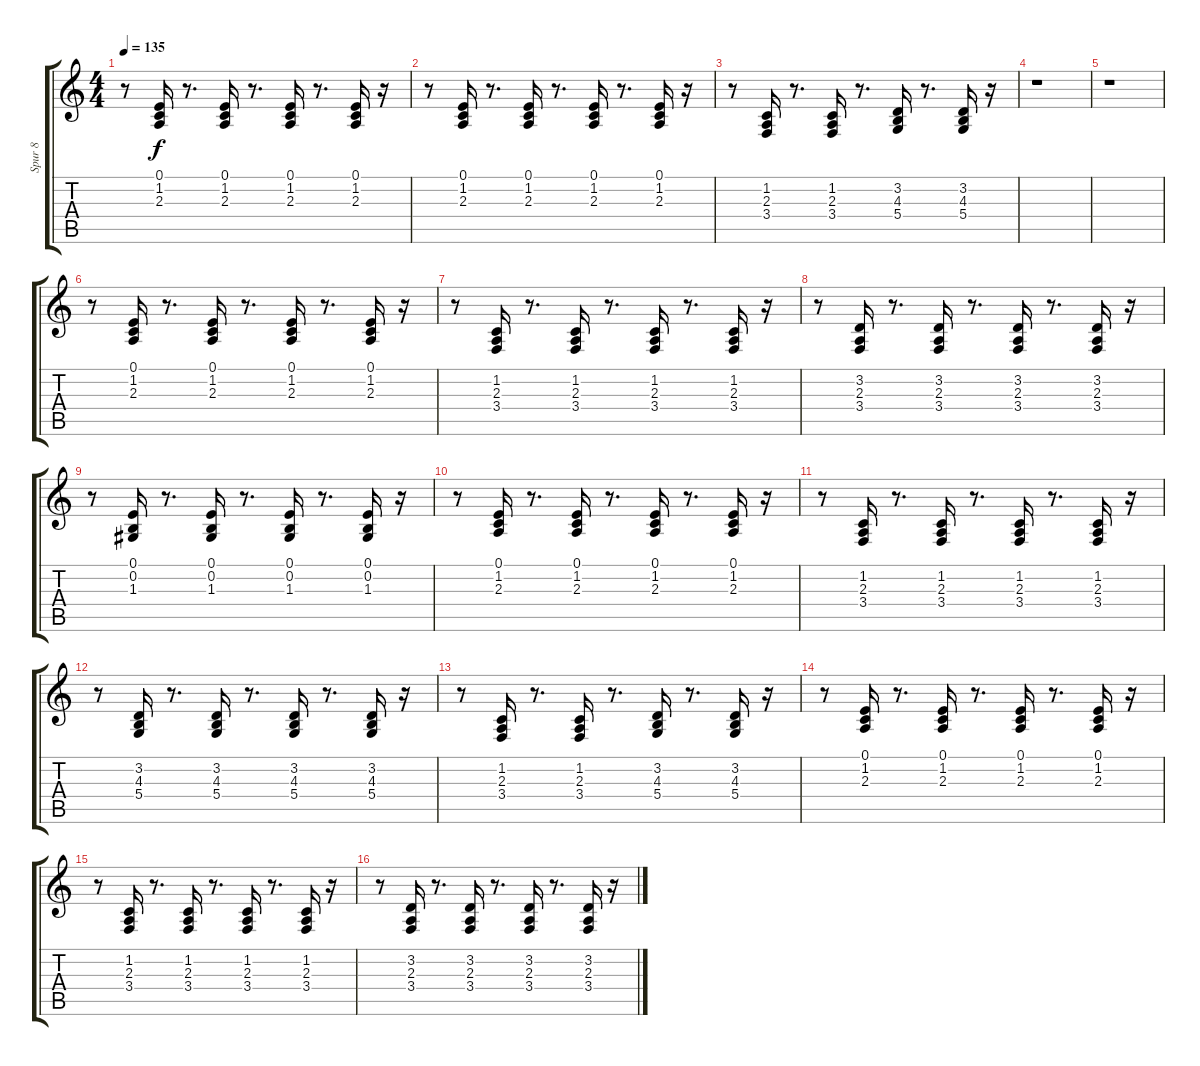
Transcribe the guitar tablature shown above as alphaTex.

\track ("Spur 8" "Spur 8") {instrument percussiveorgan}
\staff {score tabs}
\tuning (E4 B3 G3 D3 A2 E2) {hide}
\ts (4 4)
\tempo 135
\clef g2
\ks c
r.8{dy f} (0.1 1.2 2.3).16 r.8{d} (0.1 1.2 2.3).16 r.8{d} (0.1 1.2 2.3).16 r.8{d} (0.1 1.2 2.3).16 r.16 |
r.8 (0.1 1.2 2.3).16 r.8{d} (0.1 1.2 2.3).16 r.8{d} (0.1 1.2 2.3).16 r.8{d} (0.1 1.2 2.3).16 r.16 |
r.8 (1.2 2.3 3.4).16 r.8{d} (1.2 2.3 3.4).16 r.8{d} (3.2 4.3 5.4).16 r.8{d} (3.2 4.3 5.4).16 r.16 |
r.1 |
r.1 |
r.8 (0.1 1.2 2.3).16 r.8{d} (0.1 1.2 2.3).16 r.8{d} (0.1 1.2 2.3).16 r.8{d} (0.1 1.2 2.3).16 r.16 |
r.8 (1.2 2.3 3.4).16 r.8{d} (1.2 2.3 3.4).16 r.8{d} (1.2 2.3 3.4).16 r.8{d} (1.2 2.3 3.4).16 r.16 |
r.8 (3.2 2.3 3.4).16 r.8{d} (3.2 2.3 3.4).16 r.8{d} (3.2 2.3 3.4).16 r.8{d} (3.2 2.3 3.4).16 r.16 |
r.8 (0.1 0.2 1.3).16 r.8{d} (0.1 0.2 1.3).16 r.8{d} (0.1 0.2 1.3).16 r.8{d} (0.1 0.2 1.3).16 r.16 |
r.8 (0.1 1.2 2.3).16 r.8{d} (0.1 1.2 2.3).16 r.8{d} (0.1 1.2 2.3).16 r.8{d} (0.1 1.2 2.3).16 r.16 |
r.8 (1.2 2.3 3.4).16 r.8{d} (1.2 2.3 3.4).16 r.8{d} (1.2 2.3 3.4).16 r.8{d} (1.2 2.3 3.4).16 r.16 |
r.8 (3.2 4.3 5.4).16 r.8{d} (3.2 4.3 5.4).16 r.8{d} (3.2 4.3 5.4).16 r.8{d} (3.2 4.3 5.4).16 r.16 |
r.8 (1.2 2.3 3.4).16 r.8{d} (1.2 2.3 3.4).16 r.8{d} (3.2 4.3 5.4).16 r.8{d} (3.2 4.3 5.4).16 r.16 |
r.8 (0.1 1.2 2.3).16 r.8{d} (0.1 1.2 2.3).16 r.8{d} (0.1 1.2 2.3).16 r.8{d} (0.1 1.2 2.3).16 r.16 |
r.8 (1.2 2.3 3.4).16 r.8{d} (1.2 2.3 3.4).16 r.8{d} (1.2 2.3 3.4).16 r.8{d} (1.2 2.3 3.4).16 r.16 |
r.8 (3.2 2.3 3.4).16 r.8{d} (3.2 2.3 3.4).16 r.8{d} (3.2 2.3 3.4).16 r.8{d} (3.2 2.3 3.4).16 r.16
